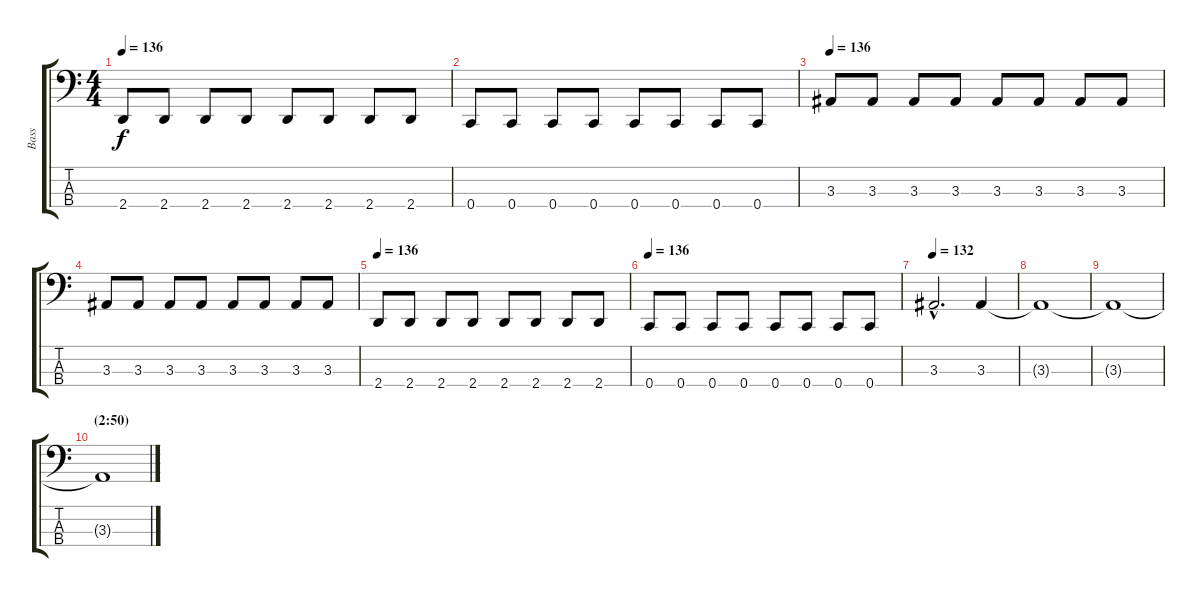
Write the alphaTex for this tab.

\track ("Bass" "Bass") {instrument electricbassfinger}
\staff {score tabs}
\tuning (F2 C2 G1 C1) {hide}
\ts (4 4)
\tempo 136
\clef f4
\ks c
2.4.8{dy f} 2.4.8 2.4.8 2.4.8 2.4.8 2.4.8 2.4.8 2.4.8 |
0.4.8 0.4.8 0.4.8 0.4.8 0.4.8 0.4.8 0.4.8 0.4.8 |
\tempo 136
3.3.8 3.3.8 3.3.8 3.3.8 3.3.8 3.3.8 3.3.8 3.3.8 |
3.3.8 3.3.8 3.3.8 3.3.8 3.3.8 3.3.8 3.3.8 3.3.8 |
\tempo 136
2.4.8 2.4.8 2.4.8 2.4.8 2.4.8 2.4.8 2.4.8 2.4.8 |
\tempo 136
0.4.8 0.4.8 0.4.8 0.4.8 0.4.8 0.4.8 0.4.8 0.4.8 |
\tempo 132
3.3{hac}.2{d} 3.3.4 |
3.3{t}.1{volume 0} |
3.3{t}.1 |
\section ("" "(2:50)")
3.3{t}.1
